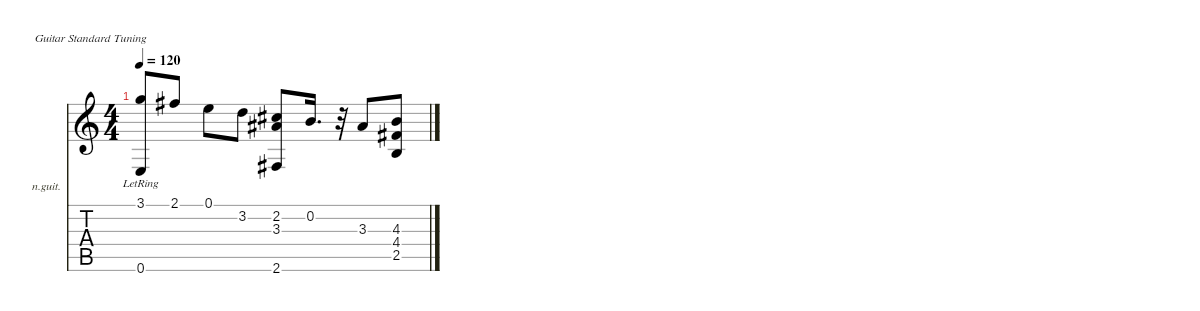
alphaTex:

\defaultSystemsLayout 4
\hideDynamics
\bracketExtendMode nobrackets
\firstSystemTrackNameOrientation horizontal
\otherSystemsTrackNameOrientation horizontal
\track ("Гитара" "n.guit.") {instrument acousticguitarnylon}
\staff {score tabs}
\tuning (E4 B3 G3 D3 A2 E2)
\ts (4 4)
\tempo 120
\clef g2
\ks c
(3.1{lr t} 0.6).8{dy f beam Up} 2.1{acc #}.8{dy fff beam Up} 0.1.8{beam Down} 3.2.8{dy ff beam Down} (2.2{acc #} 3.3{acc #} 2.6{acc #}).8{dy fff beam Up} 0.2.16{d dy ff beam Up} r.32{beam Up} 3.3{acc #}.8{dy fff beam Up} (4.3 4.4{acc #} 2.5).8{dy f beam Up}
